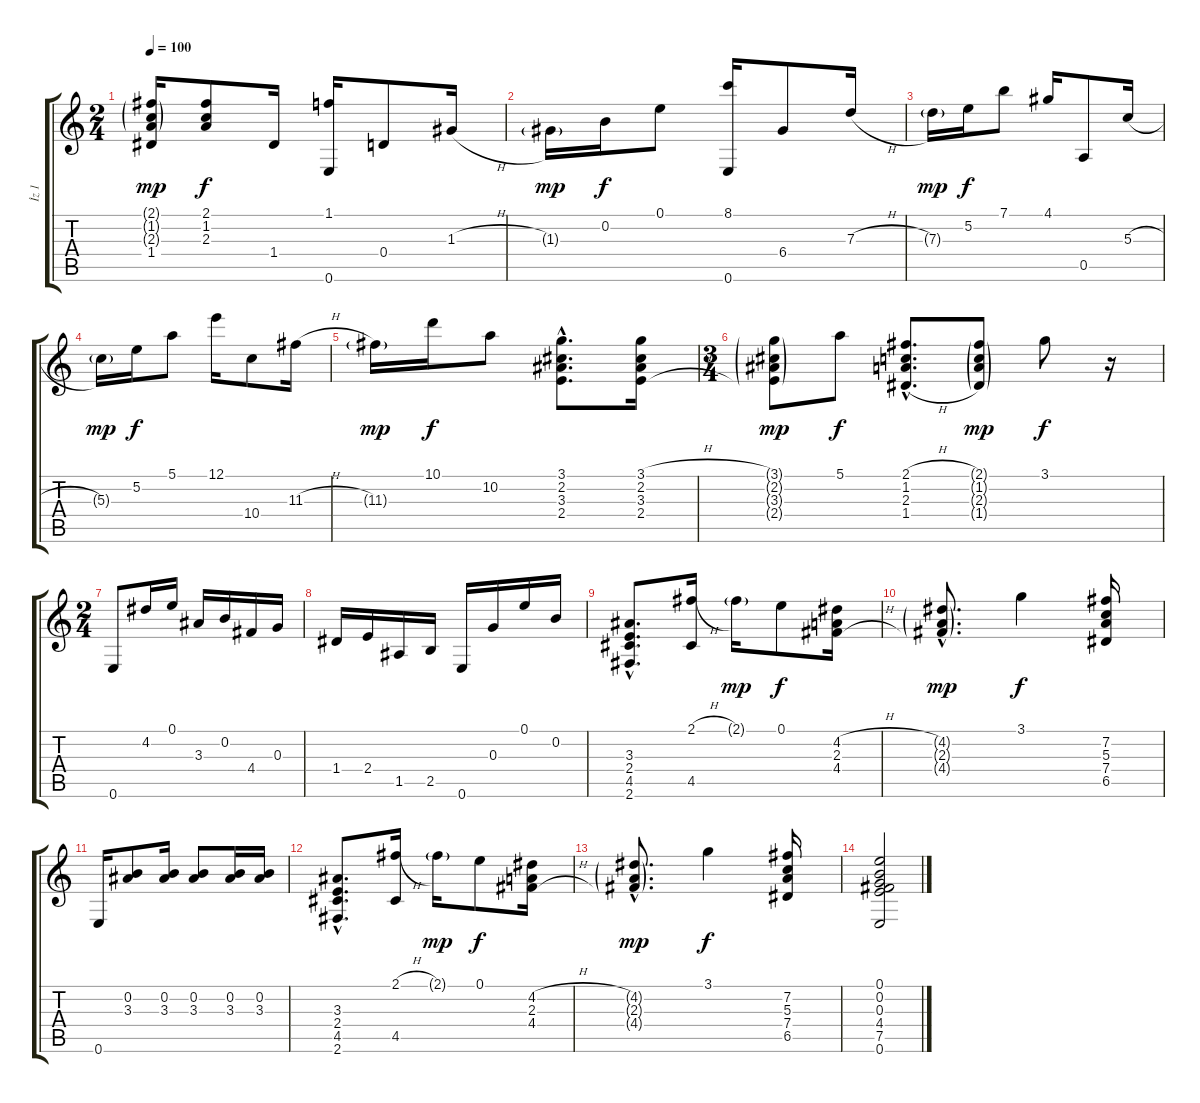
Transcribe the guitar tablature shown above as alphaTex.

\track ("İz 1" "İz 1") {instrument acousticguitarnylon}
\staff {score tabs}
\tuning (E4 B3 G3 D3 A2 E2) {hide}
\ts (2 4)
\tempo 100
\clef g2
\ks c
(2.1{g} 1.2{g} 2.3{g} 1.4).16{dy mp} (2.1 1.2 2.3).8{dy f} 1.4.16 (1.1 0.6).16 0.4.8 1.3{h}.16 |
1.3{g}.16{dy mp} 0.2.16{dy f} 0.1.8 (8.1 0.6).16 6.4.8 7.3{h}.16 |
7.3{g}.16{dy mp} 5.2.16{dy f} 7.1.8 4.1.16 0.5.8 5.3{h}.16 |
5.3{g}.16{dy mp} 5.2.16{dy f} 5.1.8 12.1.16 10.4.8 11.3{h}.16 |
11.3{g}.16{dy mp} 10.1.16{dy f} 10.2.8 (3.1{hac} 2.2{hac} 3.3{hac} 2.4{hac}).8{d} (3.1{h} 2.2{h} 3.3{h} 2.4{h}).16 |
\ts (3 4)
(3.1{g} 2.2{g} 3.3{g} 2.4{g}).8{dy mp} 5.1.8{dy f} (2.1{h hac} 1.2{h hac} 2.3{h hac} 1.4{h hac}).8{d} (2.1{g} 1.2{g} 2.3{g} 1.4{g}).8{dy mp} 3.1.8{dy f} r.16 |
\ts (2 4)
0.6.8 4.2.16 0.1.16 3.3.16 0.2.16 4.4.16 0.3.16 |
1.4.16 2.4.16 1.5.16 2.5.16 0.6.16 0.3.16 0.1.16 0.2.16 |
(3.3{hac} 2.4{hac} 4.5{hac} 2.6{hac}).8{d} (2.1{h} 4.5).16 2.1{g}.16{dy mp} 0.1.8{dy f} (4.2{h} 2.3{h} 4.4{h}).16 |
(4.2{g hac} 2.3{g hac} 4.4{g hac}).8{d dy mp} 3.1.4{dy f} (7.2 5.3 7.4 6.5).16 |
0.6.16 (0.2 3.3).8 (0.2 3.3).16 (0.2 3.3).8 (0.2 3.3).16 (0.2 3.3).16 |
(3.3{hac} 2.4{hac} 4.5{hac} 2.6{hac}).8{d} (2.1{h} 4.5).16 2.1{g}.16{dy mp} 0.1.8{dy f} (4.2{h} 2.3{h} 4.4{h}).16 |
(4.2{g hac} 2.3{g hac} 4.4{g hac}).8{d dy mp} 3.1.4{dy f} (7.2 5.3 7.4 6.5).16 |
(0.1 0.2 0.3 4.4 7.5 0.6).2
